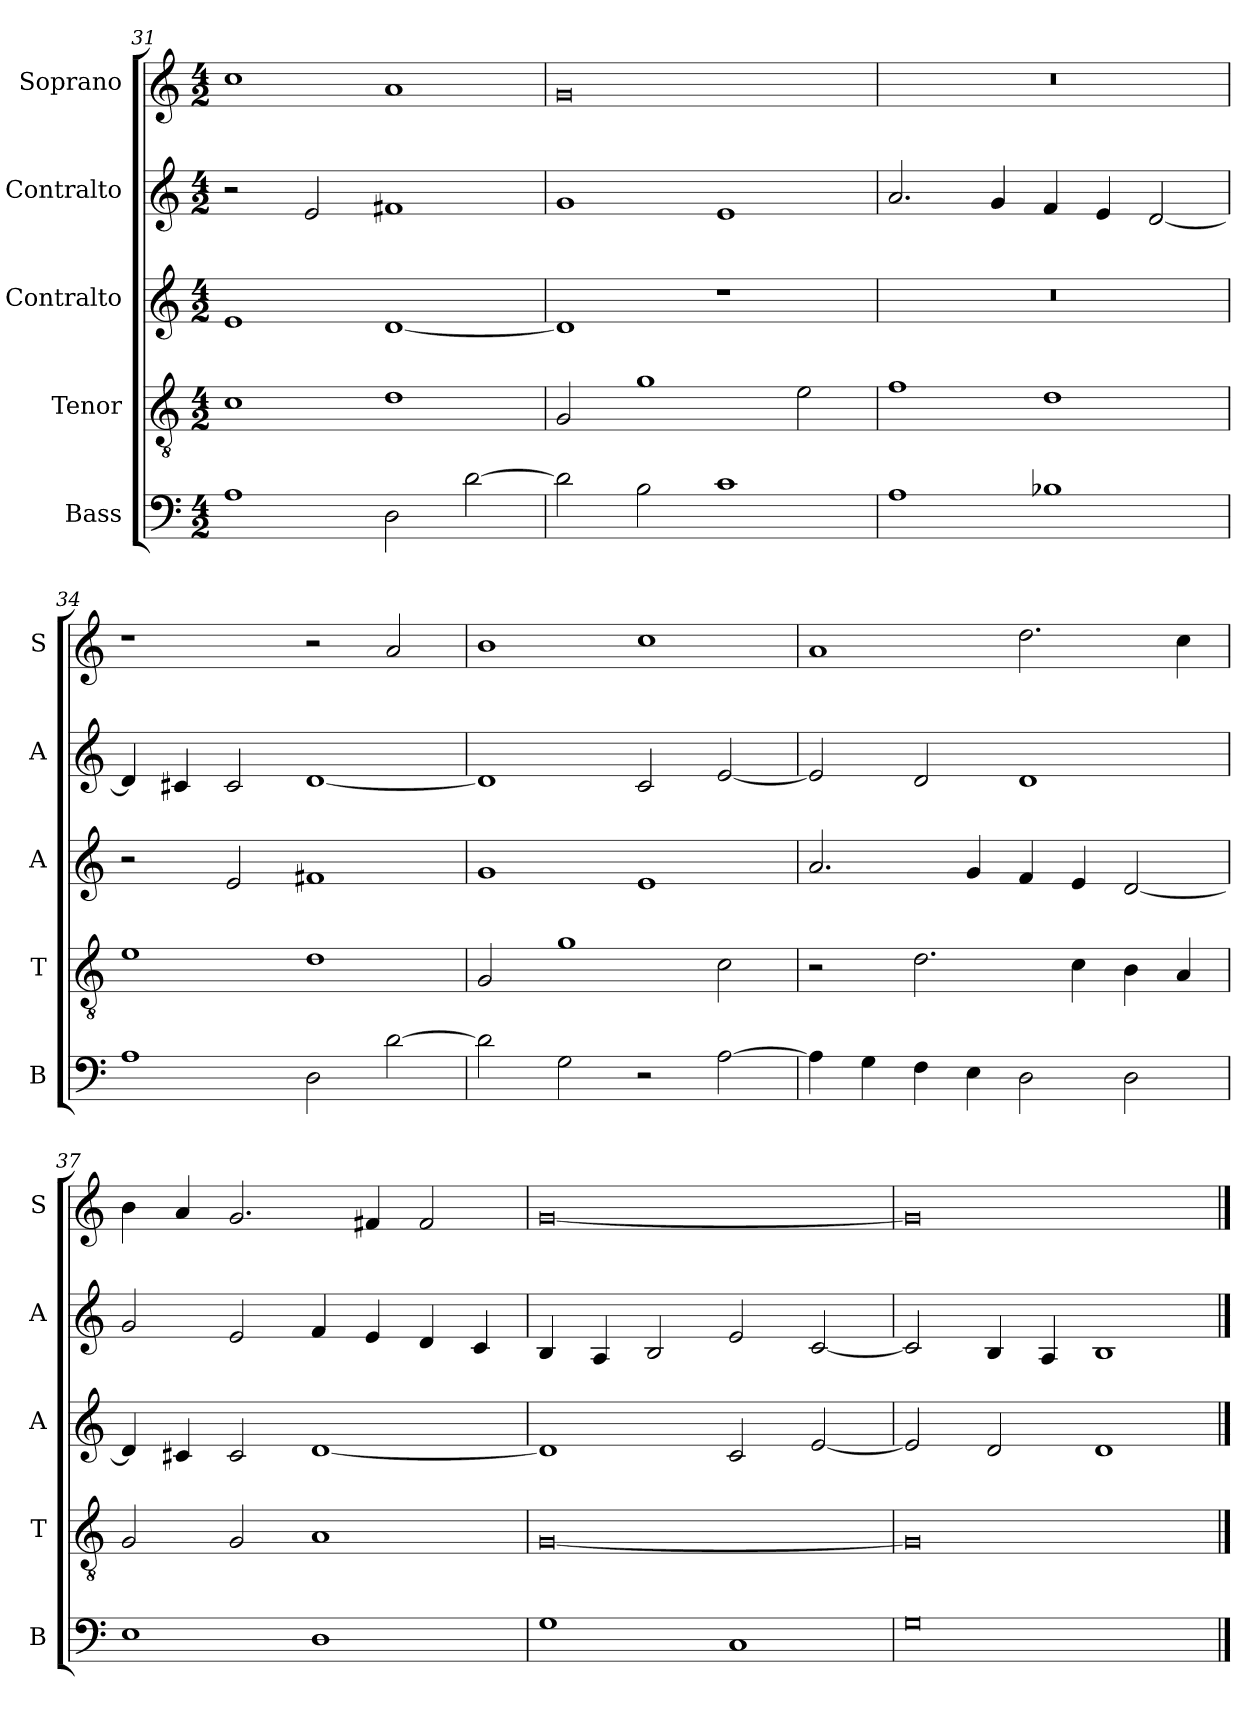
**kern	**kern	**kern	**kern	**kern
*part5	*part4	*part3	*part2	*part1
*staff5	*staff4	*staff3	*staff2	*staff1
*I"Bass	*I"Tenor	*I"Contralto	*I"Contralto	*I"Soprano
*I'B	*I'T	*I'A	*I'A	*I'S
*clefF4	*clefGv2	*clefG2	*clefG2	*clefG2
*k[]	*k[]	*k[]	*k[]	*k[]
*G:mix	*G:mix	*G:mix	*G:mix	*G:mix
*M4/2	*M4/2	*M4/2	*M4/2	*M4/2
=31	=31	=31	=31	=31
1A	1c	1e	2r	1cc
.	.	.	2e	.
2D	1d	[1d	1f#X	1a
[2d	.	.	.	.
=32	=32	=32	=32	=32
2d]	2G	1d]	1g	0g
2B	1g	.	.	.
1c	.	1r	1e	.
.	2e	.	.	.
=33	=33	=33	=33	=33
1A	1f	0r	2.a	0r
.	.	.	4g	.
1B-X	1d	.	4f	.
.	.	.	4e	.
.	.	.	[2d	.
=34	=34	=34	=34	=34
1A	1e	2r	4d]	1r
.	.	.	4c#X	.
.	.	2e	2c#	.
2D	1d	1f#X	[1d	2r
[2d	.	.	.	2a
=35	=35	=35	=35	=35
2d]	2G	1g	1d]	1b
2G	1g	.	.	.
2r	.	1e	2c	1cc
[2A	2c	.	[2e	.
=36	=36	=36	=36	=36
4A]	2r	2.a	2e]	1a
4G	.	.	.	.
4F	2.d	.	2d	.
4E	.	4g	.	.
2D	.	4f	1d	2.dd
.	4c	4e	.	.
2D	4B	[2d	.	.
.	4A	.	.	4cc
=37	=37	=37	=37	=37
1E	2G	4d]	2g	4b
.	.	4c#X	.	4a
.	2G	2c#	2e	2.g
1D	1A	[1d	4f	.
.	.	.	4e	4f#X
.	.	.	4d	2f#
.	.	.	4c	.
=38	=38	=38	=38	=38
1G	[0G	1d]	4B	[0g
.	.	.	4A	.
.	.	.	2B	.
1C	.	2c	2e	.
.	.	[2e	[2c	.
=39	=39	=39	=39	=39
0G	0G]	2e]	2c]	0g]
.	.	2d	4B	.
.	.	.	4A	.
.	.	1d	1B	.
==	==	==	==	==
*-	*-	*-	*-	*-
